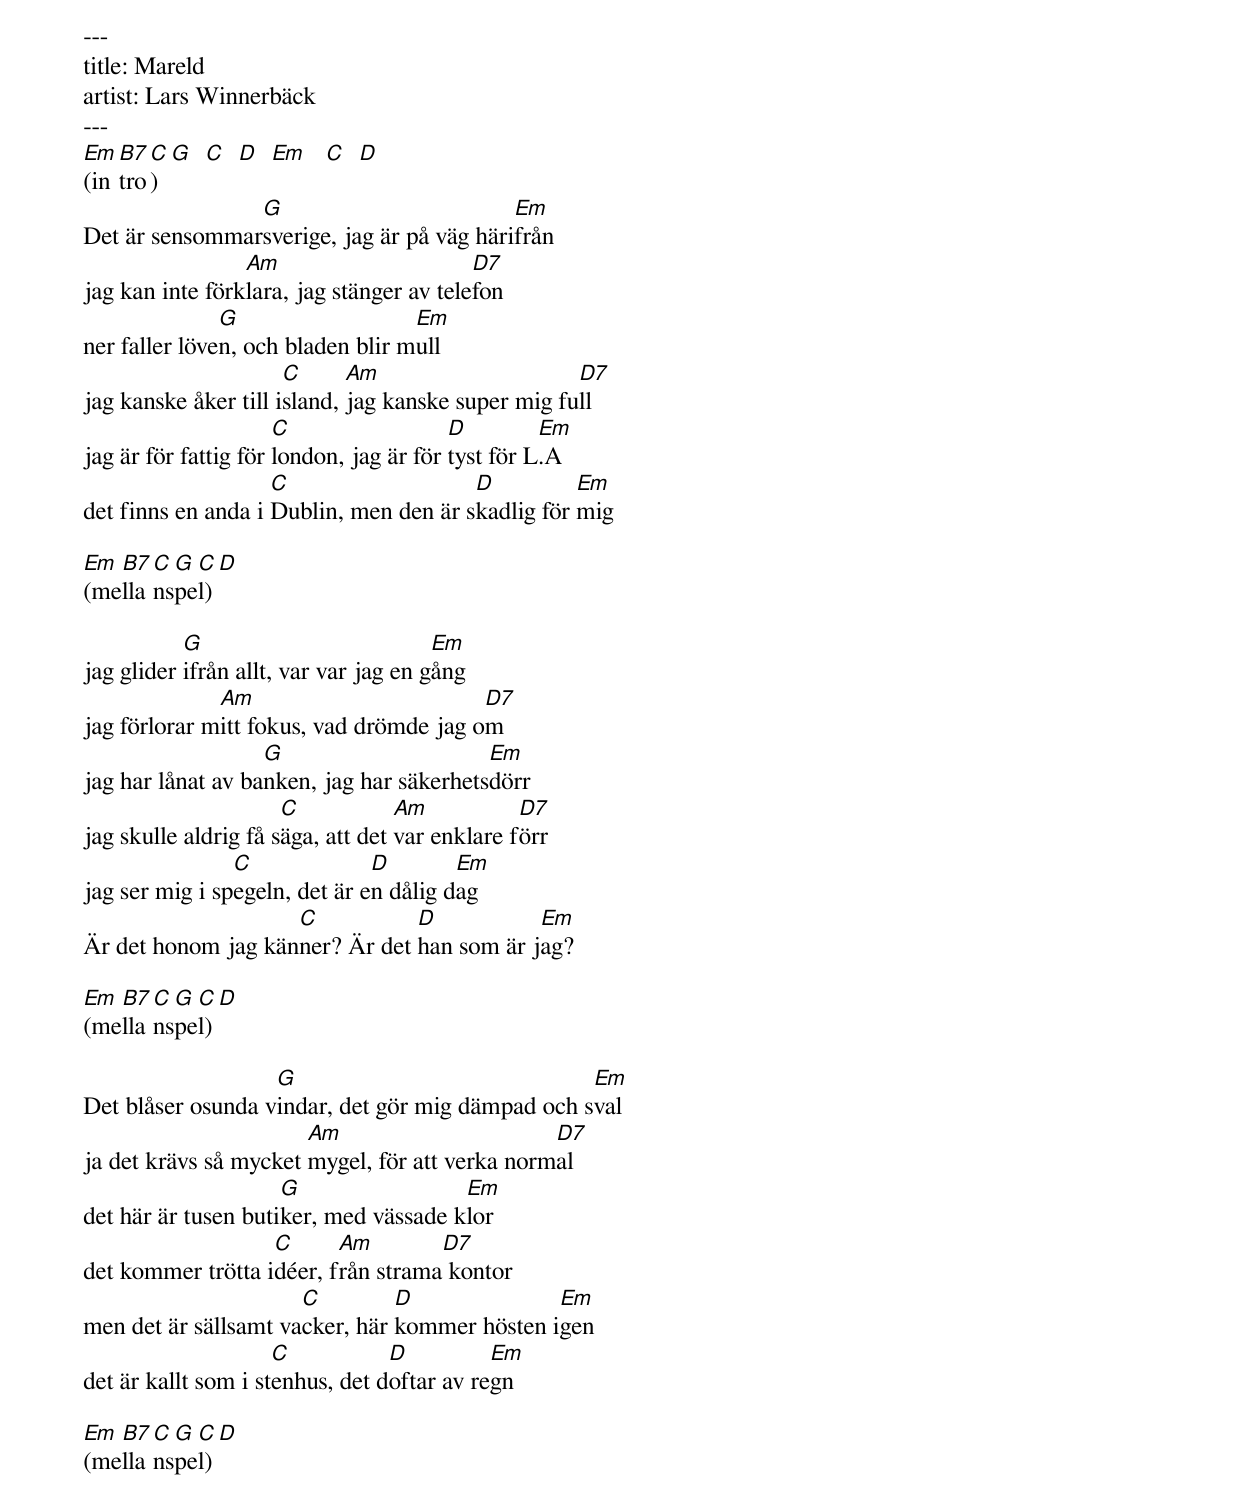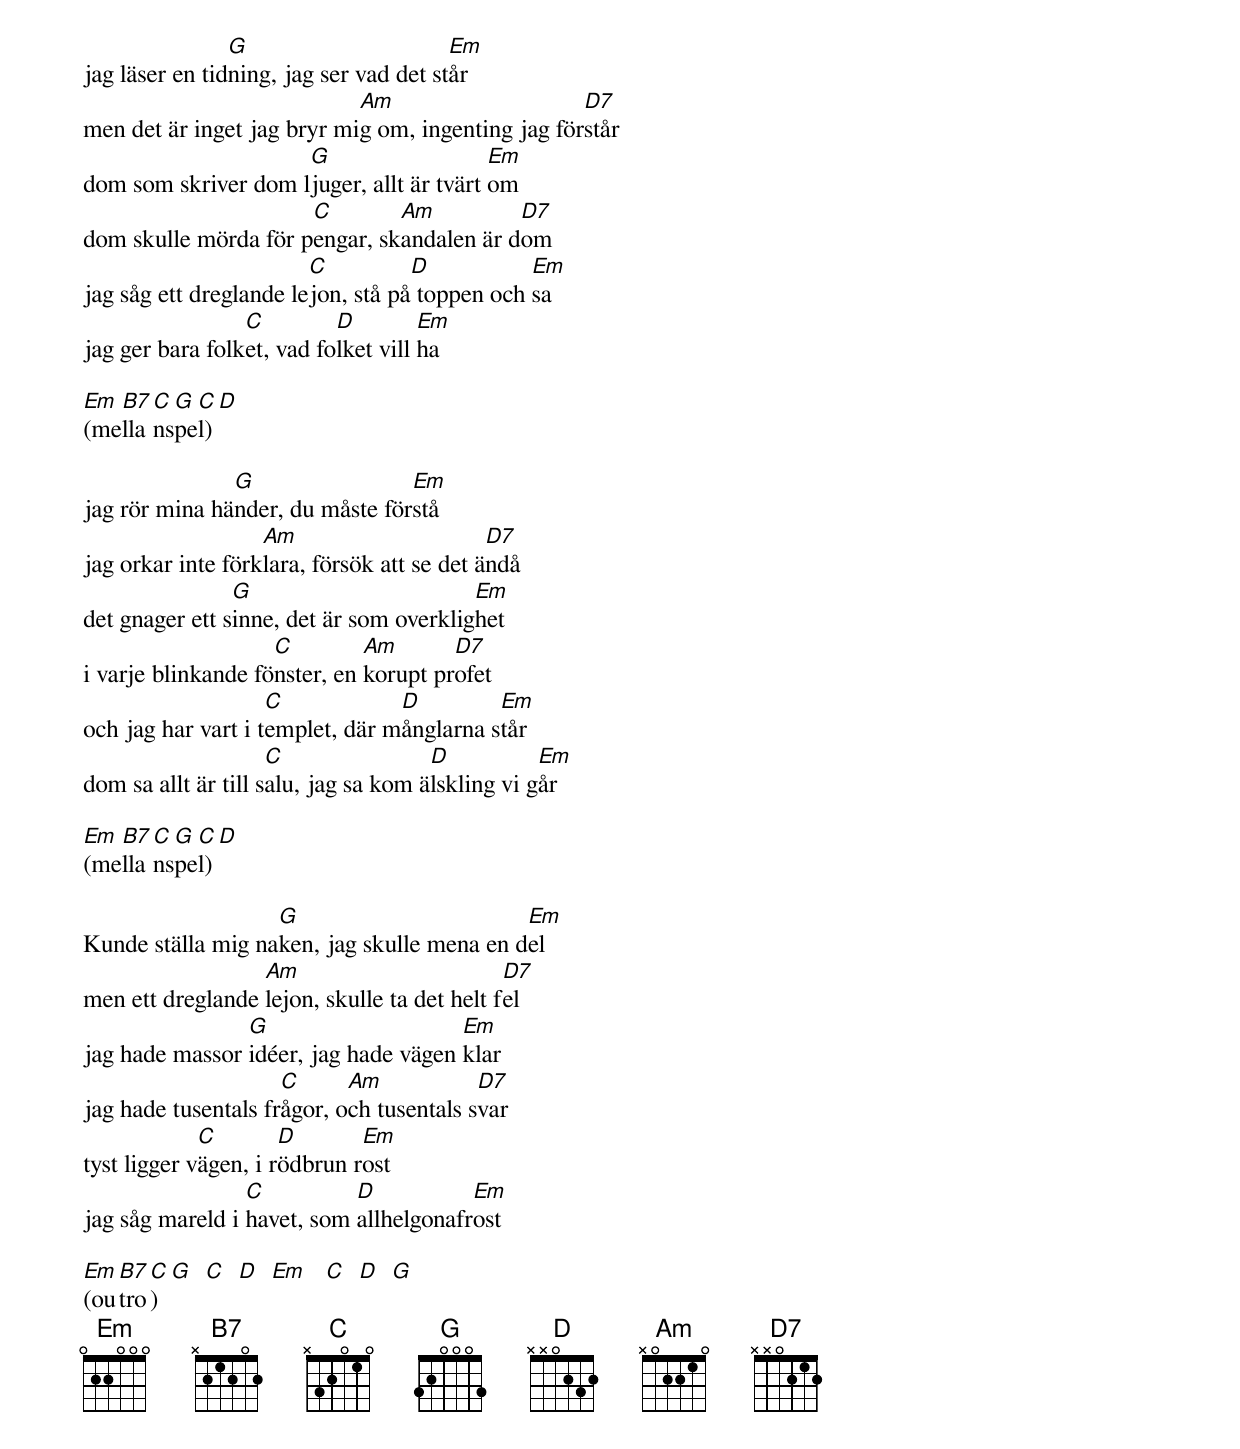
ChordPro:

---
title: Mareld
artist: Lars Winnerbäck
---
[Em](in[B7]tro[C]) [G]  [C]  [D]  [Em]   [C]  [D]
Det är sensommar[G]sverige, jag är på väg häri[Em]från
jag kan inte förk[Am]lara, jag stänger av tele[D7]fon
ner faller löve[G]n, och bladen blir m[Em]ull
jag kanske åker till i[C]sland, [Am]jag kanske super mig fu[D7]ll
jag är för fattig för [C]london, jag är för [D]tyst för L[Em].A
det finns en anda i [C]Dublin, men den är s[D]kadlig för [Em]mig

[Em](me[B7]lla[C]ns[G]pe[C]l)[D]

jag glider [G]ifrån allt, var var jag en g[Em]ång
jag förlorar m[Am]itt fokus, vad drömde jag o[D7]m
jag har lånat av ba[G]nken, jag har säkerhets[Em]dörr
jag skulle aldrig få s[C]äga, att det [Am]var enklare f[D7]örr
jag ser mig i sp[C]egeln, det är e[D]n dålig d[Em]ag
Är det honom jag kän[C]ner? Är det [D]han som är j[Em]ag?

[Em](me[B7]lla[C]ns[G]pe[C]l)[D]

Det blåser osunda v[G]indar, det gör mig dämpad och s[Em]val
ja det krävs så mycket [Am]mygel, för att verka norm[D7]al
det här är tusen buti[G]ker, med vässade k[Em]lor
det kommer trötta i[C]déer, f[Am]rån strama[D7] kontor
men det är sällsamt va[C]cker, här [D]kommer hösten i[Em]gen
det är kallt som i st[C]enhus, det d[D]oftar av re[Em]gn

[Em](me[B7]lla[C]ns[G]pe[C]l)[D]

jag läser en tid[G]ning, jag ser vad det st[Em]år
men det är inget jag bryr mi[Am]g om, ingenting jag för[D7]står
dom som skriver dom l[G]juger, allt är tvärt [Em]om
dom skulle mörda för p[C]engar, sk[Am]andalen är d[D7]om
jag såg ett dreglande le[C]jon, stå på[D] toppen och [Em]sa
jag ger bara folk[C]et, vad fo[D]lket vill [Em]ha

[Em](me[B7]lla[C]ns[G]pe[C]l)[D]

jag rör mina hä[G]nder, du måste för[Em]stå
jag orkar inte förk[Am]lara, försök att se det ä[D7]ndå
det gnager ett s[G]inne, det är som overklig[Em]het
i varje blinkande fö[C]nster, en [Am]korupt pr[D7]ofet
och jag har vart i t[C]emplet, där m[D]ånglarna s[Em]tår
dom sa allt är till s[C]alu, jag sa kom ä[D]lskling vi g[Em]år

[Em](me[B7]lla[C]ns[G]pe[C]l)[D]

Kunde ställa mig na[G]ken, jag skulle mena en d[Em]el
men ett dreglande [Am]lejon, skulle ta det helt f[D7]el
jag hade massor [G]idéer, jag hade vägen [Em]klar
jag hade tusentals fr[C]ågor, o[Am]ch tusentals s[D7]var
tyst ligger v[C]ägen, i r[D]ödbrun r[Em]ost
jag såg mareld i [C]havet, som [D]allhelgonafr[Em]ost

[Em](ou[B7]tro[C]) [G]  [C]  [D]  [Em]   [C]  [D]  [G]
